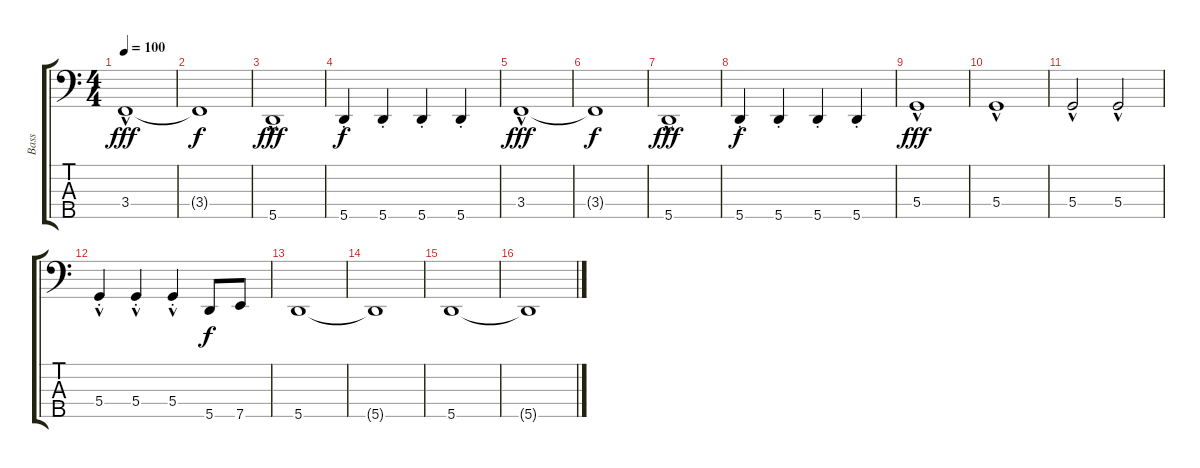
\track ("Bass" "Bass") {instrument fretlessbass}
\staff {score tabs}
\tuning (F2 C2 G1 D1 A0) {hide}
\ts (4 4)
\tempo 100
\clef f4
\ks c
3.4{hac}.1{dy fff} |
3.4{t}.1{dy f} |
5.5{hac}.1{dy fff} |
5.5{st}.4{dy f} 5.5{st}.4 5.5{st}.4 5.5{st}.4 |
3.4{hac}.1{dy fff} |
3.4{t}.1{dy f} |
5.5{hac}.1{dy fff} |
5.5{st}.4{dy f} 5.5{st}.4 5.5{st}.4 5.5{st}.4 |
5.4{hac}.1{dy fff instrument electricbassfinger} |
5.4{hac}.1 |
5.4{hac}.2 5.4{hac}.2 |
5.4{hac st}.4 5.4{hac st}.4 5.4{hac st}.4 5.5.8{dy f} 7.5.8 |
5.5.1{instrument fretlessbass} |
5.5{t}.1 |
5.5.1 |
5.5{t}.1
